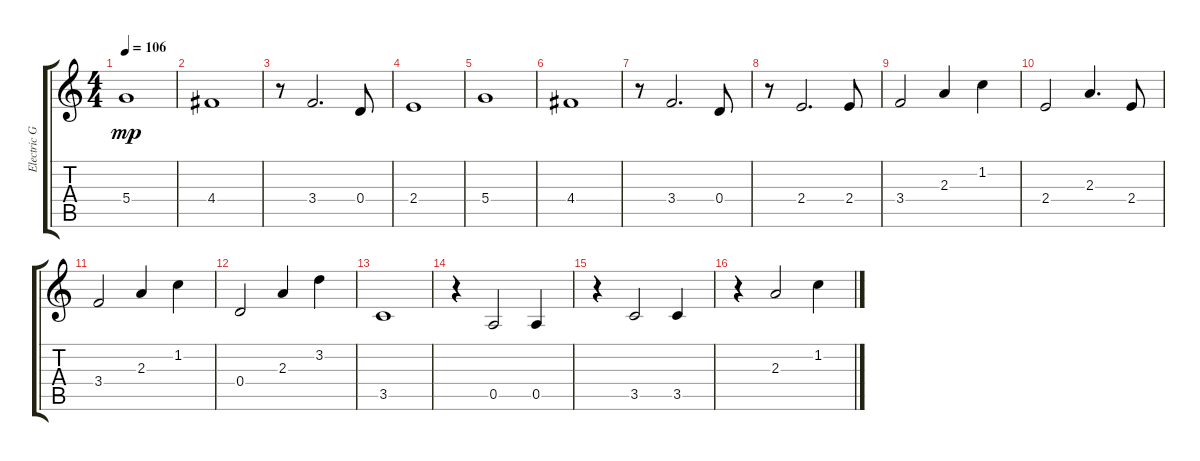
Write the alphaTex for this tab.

\track ("Electric Guitar" "Electric G") {instrument electricguitarjazz}
\staff {score tabs}
\tuning (E4 B3 G3 D3 A2 E2) {hide}
\ts (4 4)
\tempo 106
\clef g2
\ks c
5.4.1{dy mp} |
4.4.1 |
r.8 3.4.2{d} 0.4.8 |
2.4.1 |
5.4.1 |
4.4.1 |
r.8 3.4.2{d} 0.4.8 |
r.8 2.4.2{d} 2.4.8 |
3.4.2 2.3.4 1.2.4 |
2.4.2 2.3.4{d} 2.4.8 |
3.4.2 2.3.4 1.2.4 |
0.4.2 2.3.4 3.2.4 |
3.5.1 |
r.4 0.5.2 0.5.4 |
r.4 3.5.2 3.5.4 |
r.4 2.3.2 1.2.4
